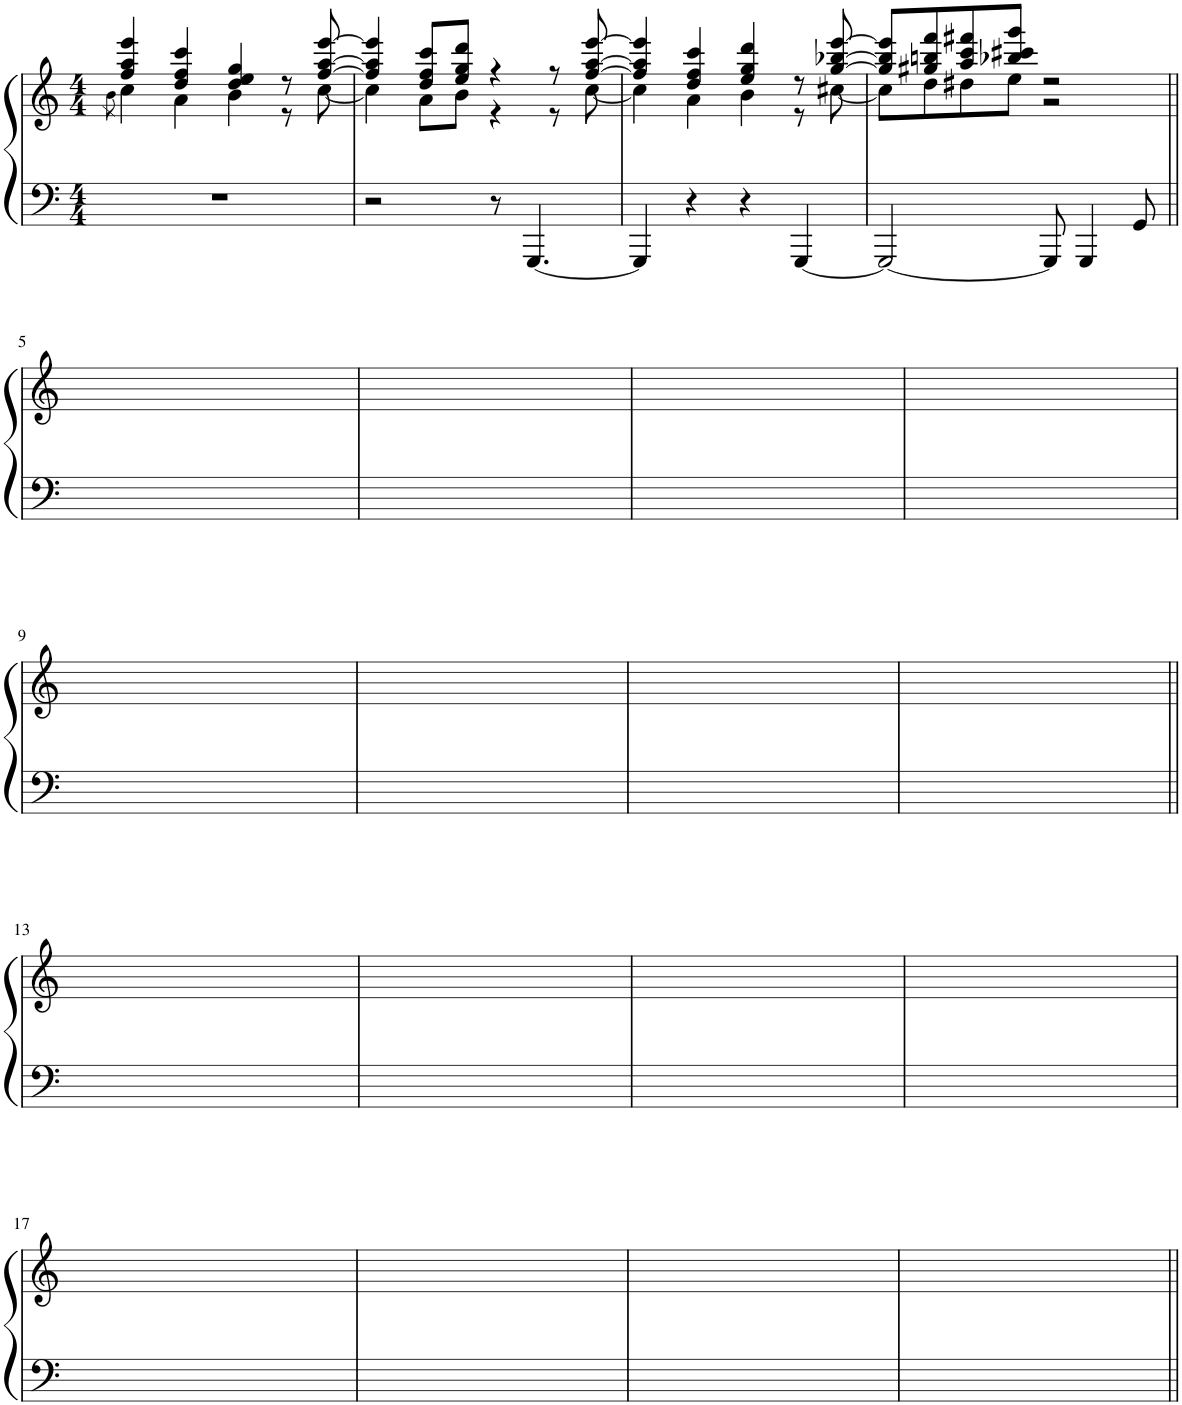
**kern	**kern
*part1	*part1
*staff2	*staff1
*I"Piano	*
*I'Pno.	*
*clefF4	*clefG2
*k[]	*k[]
*M4/4	*M4/4
=1	=1
*	*^
.	.	8qb\
1r	4ff/ 4aa/ 4eee/	4cc\
.	4dd/ 4ff/ 4ccc/	4a\
.	4dd/ 4ee/ 4gg/	4b\
.	8r	8r
.	[8ff/ [8aa/ [8eee/	[8cc\
=2	=2	=2
2r	4ff/] 4aa/] 4eee/]	4cc\]
.	8dd/ 8ff/ 8ccc/L	8a\L
.	8ee/ 8gg/ 8ddd/J	8b\J
8r	4r	4r
[4.GGG/	.	.
.	8r	8r
.	[8ff/ [8aa/ [8eee/	[8cc\
=3	=3	=3
4GGG/]	4ff/] 4aa/] 4eee/]	4cc\]
4r	4dd/ 4ff/ 4ccc/	4a\
4r	4ee/ 4gg/ 4ddd/	4b\
[4GGG/	8r	8r
.	[8gg/ [8bb-X/ [8eee/	[8cc#X\
=4	=4	=4
2GGG/_	8gg/] 8bb-/] 8eee/]L	8cc#\L]
.	8gg#X/ 8bbn/ 8fff/	8dd\
.	8aa/ 8ccc/ 8fff#X/	8dd#X\
.	8bb-X/ 8ccc#X/ 8ggg/J	8ee\J
8GGG/]	2r	2r
4GGG/	.	.
8GG/	.	.
*	*v	*v
!!LO:LB:g=z
=5||	=5||
1ryy	1ryy
=6	=6
1ryy	1ryy
=7	=7
1ryy	1ryy
=8	=8
1ryy	1ryy
!!LO:LB:g=z
=9	=9
1ryy	1ryy
=10	=10
1ryy	1ryy
=11	=11
1ryy	1ryy
=12	=12
1ryy	1ryy
!!LO:LB:g=z
=13||	=13||
1ryy	1ryy
=14	=14
1ryy	1ryy
=15	=15
1ryy	1ryy
=16	=16
1ryy	1ryy
!!LO:LB:g=z
=17	=17
1ryy	1ryy
=18	=18
1ryy	1ryy
=19	=19
1ryy	1ryy
=20	=20
1ryy	1ryy
=||	=||
*-	*-
